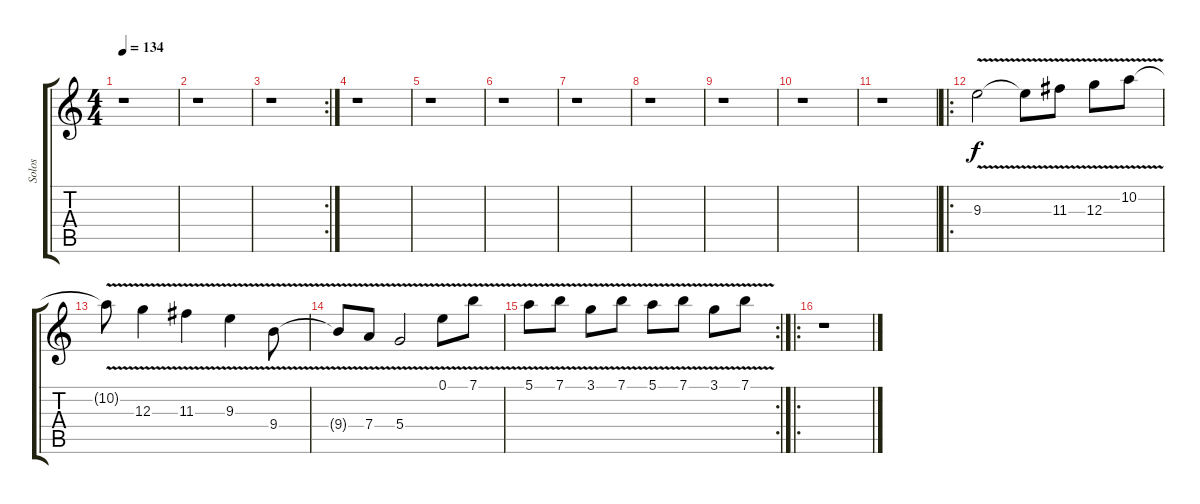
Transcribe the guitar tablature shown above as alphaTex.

\track ("Solos" "Solos") {instrument distortionguitar}
\staff {score tabs}
\tuning (E4 B3 G3 D3 A2 E2) {hide}
\ts (4 4)
\tempo 134
\clef g2
\ks c
r.1{dy f} |
r.1 |
\rc 2
r.1 |
r.1 |
r.1 |
r.1 |
r.1 |
r.1 |
r.1 |
r.1 |
r.1 |
\ro
9.3{v}.2 9.3{t}.8 11.3{v}.8 12.3{v}.8 10.2{v}.8 |
10.2{t}.8 12.3{v}.4 11.3{v}.4 9.3{v}.4 9.4{v}.8 |
9.4{t}.8 7.4{v}.8 5.4{v}.2 0.1{v}.8 7.1{v}.8 |
\rc 2
5.1{v}.8 7.1{v}.8 3.1{v}.8 7.1{v}.8 5.1{v}.8 7.1{v}.8 3.1{v}.8 7.1{v}.8 |
\ro
r.1
